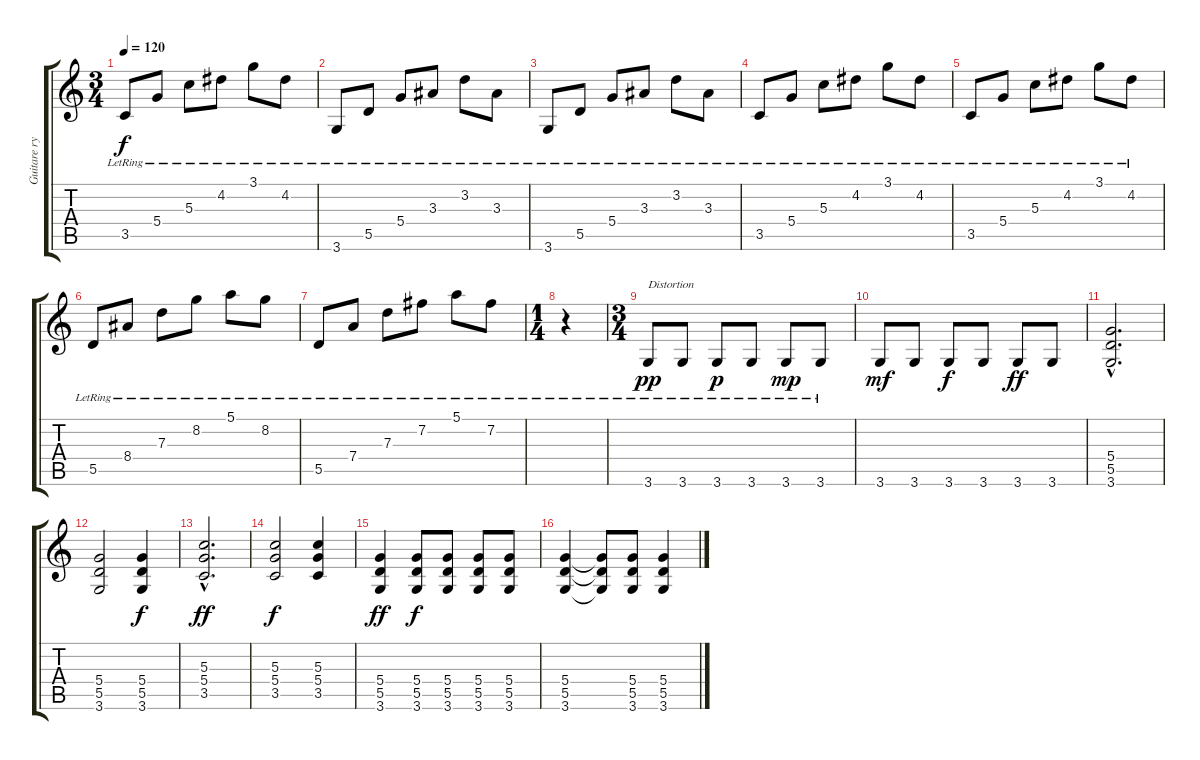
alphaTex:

\track ("Guitare rythmique" "Guitare ry") {instrument acousticguitarnylon}
\staff {score tabs}
\tuning (E4 B3 G3 D3 A2 E2) {hide}
\ts (3 4)
\tempo 120
\clef g2
\ks c
3.5{lr}.8{dy f} 5.4{lr}.8 5.3{lr}.8 4.2{lr}.8 3.1{lr}.8 4.2{lr}.8 |
3.6{lr}.8 5.5{lr}.8 5.4{lr}.8 3.3{lr}.8 3.2{lr}.8 3.3{lr}.8 |
3.6{lr}.8 5.5{lr}.8 5.4{lr}.8 3.3{lr}.8 3.2{lr}.8 3.3{lr}.8 |
3.5{lr}.8 5.4{lr}.8 5.3{lr}.8 4.2{lr}.8 3.1{lr}.8 4.2{lr}.8 |
3.5{lr}.8 5.4{lr}.8 5.3{lr}.8 4.2{lr}.8 3.1{lr}.8 4.2{lr}.8 |
5.5{lr}.8 8.4{lr}.8 7.3{lr}.8 8.2{lr}.8 5.1{lr}.8 8.2{lr}.8 |
5.5{lr}.8 7.4{lr}.8 7.3{lr}.8 7.2{lr}.8 5.1{lr}.8 7.2{lr}.8 |
\ts (1 4)
r.4 |
\ts (3 4)
3.6{lr}.8{txt "Distortion" dy pp instrument overdrivenguitar} 3.6{lr}.8 3.6{lr}.8{dy p} 3.6{lr}.8 3.6{lr}.8{dy mp} 3.6{lr}.8 |
3.6.8{dy mf} 3.6.8 3.6.8{dy f} 3.6.8 3.6.8{dy ff} 3.6.8 |
(5.4{hac} 5.5{hac} 3.6{hac}).2{d} |
(5.4 5.5 3.6).2 (5.4 5.5 3.6).4{dy f} |
(5.3{hac} 5.4{hac} 3.5{hac}).2{d dy ff} |
(5.3 5.4 3.5).2{dy f} (5.3 5.4 3.5).4 |
(5.4 5.5 3.6).4{dy ff} (5.4 5.5 3.6).8{dy f} (5.4 5.5 3.6).8 (5.4 5.5 3.6).8 (5.4 5.5 3.6).8 |
(5.4 5.5 3.6).4 (5.4{t} 5.5{t} 3.6{t}).8 (5.4 5.5 3.6).8 (5.4 5.5 3.6).4
